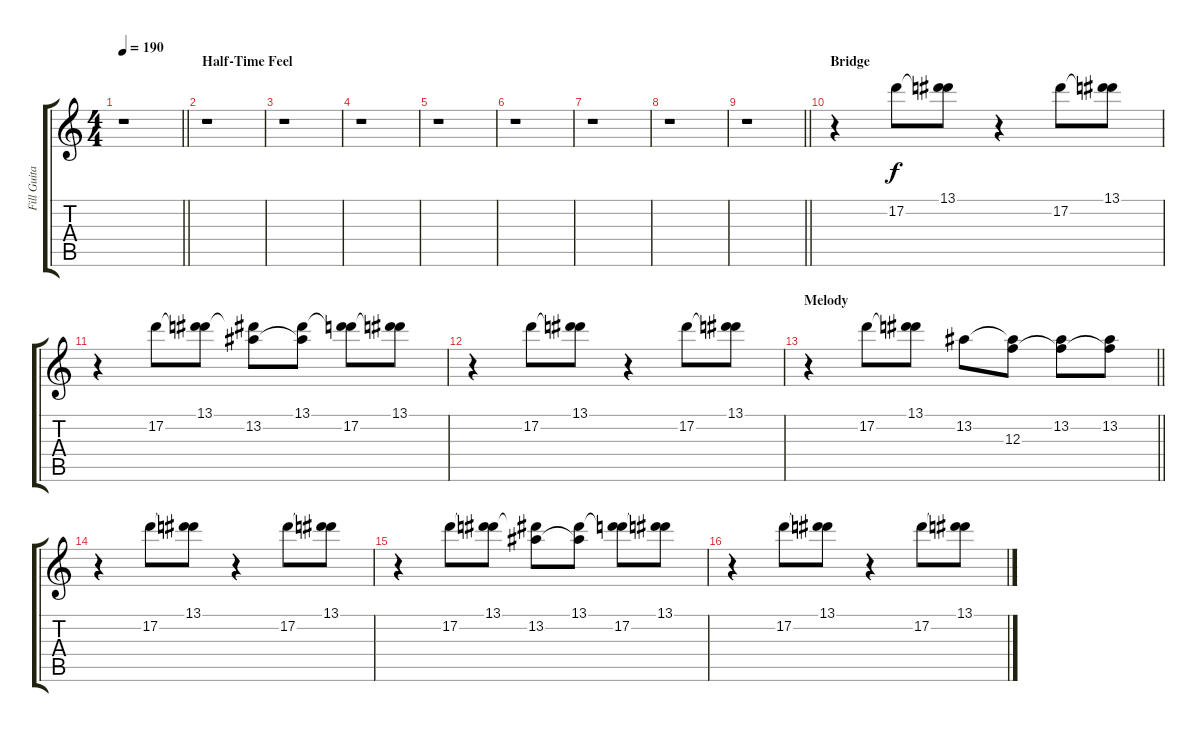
\track ("Fill Guitar" "Fill Guita") {instrument distortionguitar}
\staff {score tabs}
\tuning (D4 A3 F3 C3 G2 C2) {hide}
\ts (4 4)
\tempo 190
\clef g2
\barLineRight lightlight
\ks c
r.1{dy f} |
\section ("" "Half-Time Feel")
r.1 |
r.1 |
r.1 |
r.1 |
r.1 |
r.1 |
r.1 |
\barLineRight lightlight
r.1 |
\section ("" "Bridge")
r.4{volume 10 balance 0} 17.2.8 (13.1 17.2{t}).8 r.4 17.2.8 (13.1 17.2{t}).8 |
r.4 17.2.8 (13.1 17.2{t}).8 (13.1{t} 13.2).8 (13.1 13.2{t}).8 (13.1{t} 17.2).8 (13.1 17.2{t}).8 |
r.4 17.2.8 (13.1 17.2{t}).8 r.4 17.2.8 (13.1 17.2{t}).8 |
\section ("" "Melody")
\barLineRight lightlight
r.4 17.2.8 (13.1 17.2{t}).8 13.2.8 (13.2{t} 12.3).8 (13.2 12.3{t}).8 (13.2 12.3{t}).8 |
r.4 17.2.8 (13.1 17.2{t}).8 r.4 17.2.8 (13.1 17.2{t}).8 |
r.4 17.2.8 (13.1 17.2{t}).8 (13.1{t} 13.2).8 (13.1 13.2{t}).8 (13.1{t} 17.2).8 (13.1 17.2{t}).8 |
r.4 17.2.8 (13.1 17.2{t}).8 r.4 17.2.8 (13.1 17.2{t}).8
